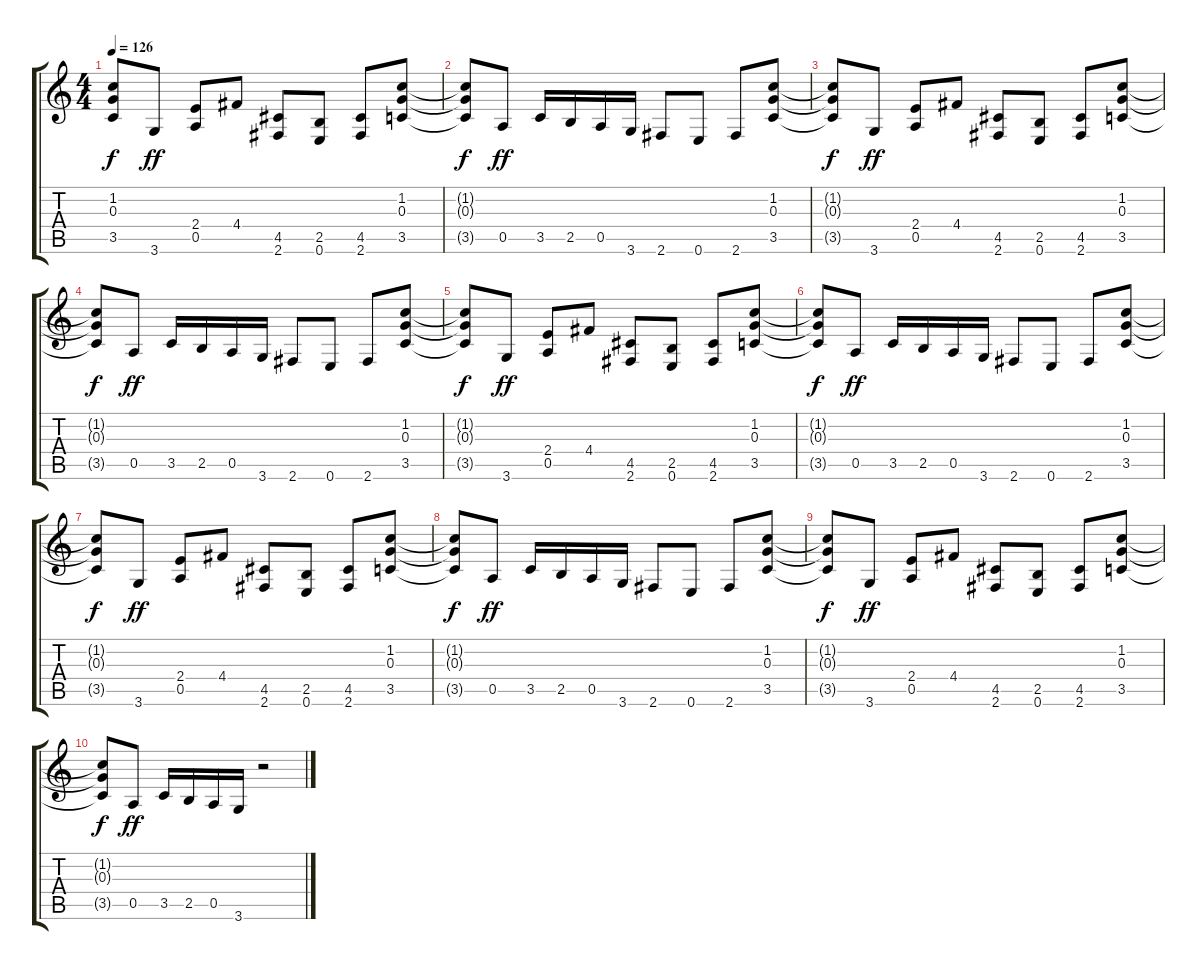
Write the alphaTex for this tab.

\track "" {instrument distortionguitar}
\staff {score tabs}
\tuning (E4 B3 G3 D3 A2 E2) {hide}
\ts (4 4)
\tempo 126
\clef g2
\ks c
(1.2{t} 0.3{t} 3.5{t}).8{dy f} 3.6.8{dy ff} (2.4 0.5).8 4.4.8 (4.5 2.6).8 (2.5 0.6).8 (4.5 2.6).8 (1.2 0.3 3.5).8 |
(1.2{t} 0.3{t} 3.5{t}).8{dy f} 0.5.8{dy ff} 3.5.16 2.5.16 0.5.16 3.6.16 2.6.8 0.6.8 2.6.8 (1.2 0.3 3.5).8 |
(1.2{t} 0.3{t} 3.5{t}).8{dy f} 3.6.8{dy ff} (2.4 0.5).8 4.4.8 (4.5 2.6).8 (2.5 0.6).8 (4.5 2.6).8 (1.2 0.3 3.5).8 |
(1.2{t} 0.3{t} 3.5{t}).8{dy f} 0.5.8{dy ff} 3.5.16 2.5.16 0.5.16 3.6.16 2.6.8 0.6.8 2.6.8 (1.2 0.3 3.5).8 |
(1.2{t} 0.3{t} 3.5{t}).8{dy f} 3.6.8{dy ff} (2.4 0.5).8 4.4.8 (4.5 2.6).8 (2.5 0.6).8 (4.5 2.6).8 (1.2 0.3 3.5).8 |
(1.2{t} 0.3{t} 3.5{t}).8{dy f} 0.5.8{dy ff} 3.5.16 2.5.16 0.5.16 3.6.16 2.6.8 0.6.8 2.6.8 (1.2 0.3 3.5).8 |
(1.2{t} 0.3{t} 3.5{t}).8{dy f} 3.6.8{dy ff} (2.4 0.5).8 4.4.8 (4.5 2.6).8 (2.5 0.6).8 (4.5 2.6).8 (1.2 0.3 3.5).8 |
(1.2{t} 0.3{t} 3.5{t}).8{dy f} 0.5.8{dy ff} 3.5.16 2.5.16 0.5.16 3.6.16 2.6.8 0.6.8 2.6.8 (1.2 0.3 3.5).8 |
(1.2{t} 0.3{t} 3.5{t}).8{dy f} 3.6.8{dy ff} (2.4 0.5).8 4.4.8 (4.5 2.6).8 (2.5 0.6).8 (4.5 2.6).8 (1.2 0.3 3.5).8 |
(1.2{t} 0.3{t} 3.5{t}).8{dy f} 0.5.8{dy ff} 3.5.16 2.5.16 0.5.16 3.6.16 r.2
